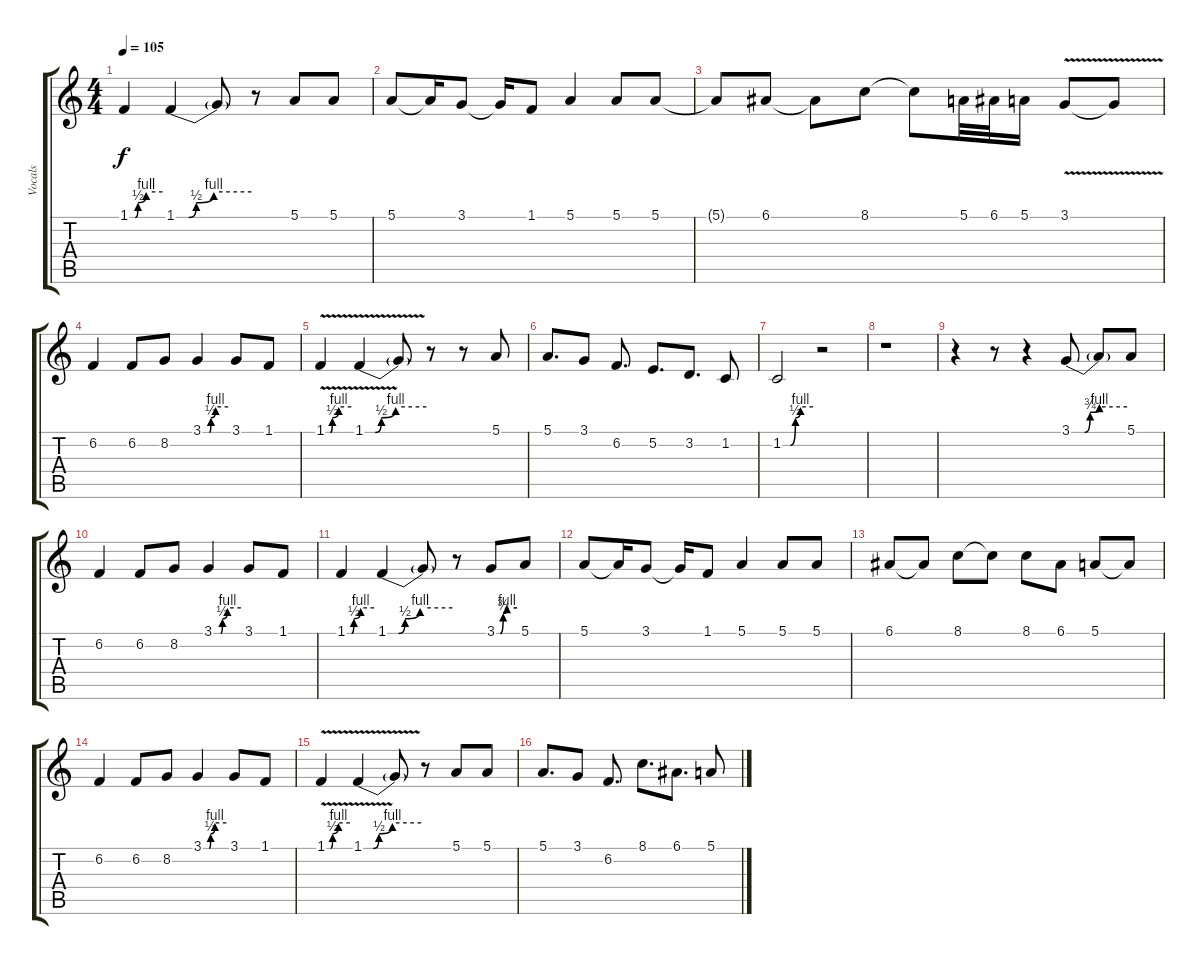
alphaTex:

\track ("Vocals" "Vocals") {instrument voiceoohs}
\staff {score tabs}
\tuning (E4 B3 G3 D3 A2 E2) {hide}
\ts (4 4)
\tempo 105
\clef g2
\ks c
1.1{be (custom 0 0 10 0 15 2 30 4 60 4)}.4{dy f} 1.1{be (custom 0 0 10 0 16 2 30 4 60 4)}.4 1.1{t}.8 r.8 5.1.8 5.1.8 |
5.1.8 5.1{t}.16 3.1.8 3.1{t}.16 1.1.8 5.1.4 5.1.8 5.1.8 |
5.1{t}.8 6.1.8 6.1{t}.8 8.1.8 8.1{t}.8 5.1.32 6.1.32 5.1.16 3.1{v}.8 3.1{t}.8 |
6.2.4 6.2.8 8.2.8 3.1{be (custom 0 0 15 0 19 2 30 4 60 4)}.4 3.1.8 1.1.8 |
1.1{be (custom 0 0 10 0 15 2 30 4 60 4) v}.4 1.1{be (custom 0 0 10 0 16 2 30 4 60 4) v}.4 1.1{t}.8 r.8 r.8 5.1.8 |
5.1.8{d} 3.1.8 6.2.8{d} 5.2.8{d} 3.2.8{d} 1.2.8 |
1.2{be (custom 0 0 15 0 25 2 35 4 60 4)}.2 r.2 |
r.1 |
r.4 r.8 r.4 3.1{be (custom 0 0 14 0 20 3 30 4 60 4)}.8 3.1{t}.8 5.1.8 |
6.2.4 6.2.8 8.2.8 3.1{be (custom 0 0 15 0 19 2 30 4 60 4)}.4 3.1.8 1.1.8 |
1.1{be (custom 0 0 10 0 15 2 30 4 60 4)}.4 1.1{be (custom 0 0 10 0 16 2 30 4 60 4)}.4 1.1{t}.8 r.8 3.1{be (custom 0 0 10 0 19 3 30 4 60 4)}.8 5.1.8 |
5.1.8 5.1{t}.16 3.1.8 3.1{t}.16 1.1.8 5.1.4 5.1.8 5.1.8 |
6.1.8 6.1{t}.8 8.1.8 8.1{t}.8 8.1.8 6.1.8 5.1.8 5.1{t}.8 |
6.2.4 6.2.8 8.2.8 3.1{be (custom 0 0 15 0 19 2 30 4 60 4)}.4 3.1.8 1.1.8 |
1.1{be (custom 0 0 10 0 15 2 30 4 60 4) v}.4 1.1{be (custom 0 0 10 0 16 2 30 4 60 4) v}.4 1.1{t}.8 r.8 5.1.8 5.1.8 |
5.1.8{d} 3.1.8 6.2.8{d} 8.1.8{d} 6.1.8{d} 5.1.8
